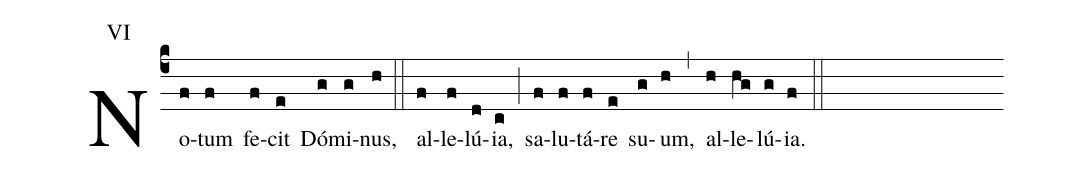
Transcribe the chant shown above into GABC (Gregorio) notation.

annotation: VI;
%%
(c4) No(f)tum(f) fe(f)cit(e) Dó(g)mi(g)nus,(h) (::) al(f)le(f)lú(d){ia},(c) (;) sa(f)lu(f)tá(f)re(e) su(g)um,(h) (,) al(h)le(hg)lú(g){ia}.(f) (::)
